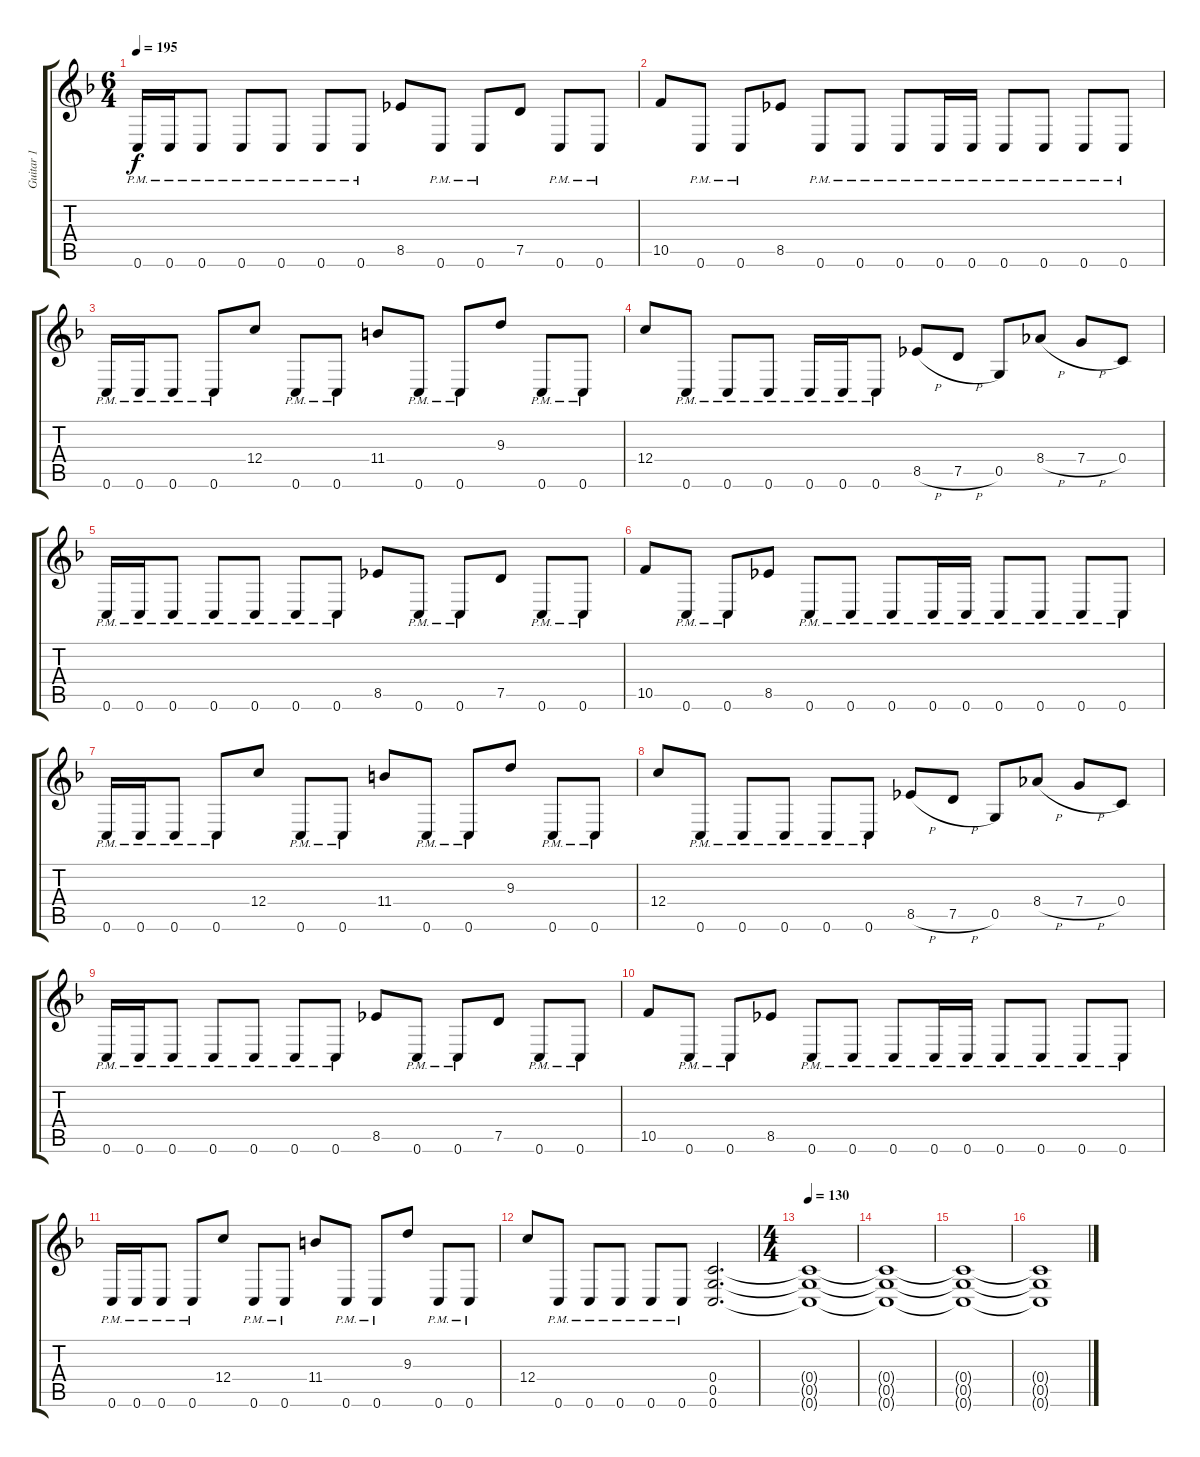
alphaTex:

\track ("Guitar 1" "Guitar 1") {instrument distortionguitar}
\staff {score tabs}
\tuning (D4 A3 F3 C3 G2 C2) {hide}
\ts (6 4)
\tempo 195
\clef g2
\ks f
0.6{pm}.16{dy f} 0.6{pm}.16 0.6{pm}.8 0.6{pm}.8 0.6{pm}.8 0.6{pm}.8 0.6{pm}.8 8.5.8 0.6{pm}.8 0.6{pm}.8 7.5.8 0.6{pm}.8 0.6{pm}.8 |
10.5.8 0.6{pm}.8 0.6{pm}.8 8.5.8 0.6{pm}.8 0.6{pm}.8 0.6{pm}.8 0.6{pm}.16 0.6{pm}.16 0.6{pm}.8 0.6{pm}.8 0.6{pm}.8 0.6{pm}.8 |
0.6{pm}.16 0.6{pm}.16 0.6{pm}.8 0.6{pm}.8 12.4.8 0.6{pm}.8 0.6{pm}.8 11.4.8 0.6{pm}.8 0.6{pm}.8 9.3.8 0.6{pm}.8 0.6{pm}.8 |
12.4.8 0.6{pm}.8 0.6{pm}.8 0.6{pm}.8 0.6{pm}.16 0.6{pm}.16 0.6{pm}.8 8.5{h}.8 7.5{h}.8 0.5.8 8.4{h}.8 7.4{h}.8 0.4.8 |
0.6{pm}.16 0.6{pm}.16 0.6{pm}.8 0.6{pm}.8 0.6{pm}.8 0.6{pm}.8 0.6{pm}.8 8.5.8 0.6{pm}.8 0.6{pm}.8 7.5.8 0.6{pm}.8 0.6{pm}.8 |
10.5.8 0.6{pm}.8 0.6{pm}.8 8.5.8 0.6{pm}.8 0.6{pm}.8 0.6{pm}.8 0.6{pm}.16 0.6{pm}.16 0.6{pm}.8 0.6{pm}.8 0.6{pm}.8 0.6{pm}.8 |
0.6{pm}.16 0.6{pm}.16 0.6{pm}.8 0.6{pm}.8 12.4.8 0.6{pm}.8 0.6{pm}.8 11.4.8 0.6{pm}.8 0.6{pm}.8 9.3.8 0.6{pm}.8 0.6{pm}.8 |
12.4.8 0.6{pm}.8 0.6{pm}.8 0.6{pm}.8 0.6{pm}.8 0.6{pm}.8 8.5{h}.8 7.5{h}.8 0.5.8 8.4{h}.8 7.4{h}.8 0.4.8 |
0.6{pm}.16 0.6{pm}.16 0.6{pm}.8 0.6{pm}.8 0.6{pm}.8 0.6{pm}.8 0.6{pm}.8 8.5.8 0.6{pm}.8 0.6{pm}.8 7.5.8 0.6{pm}.8 0.6{pm}.8 |
10.5.8 0.6{pm}.8 0.6{pm}.8 8.5.8 0.6{pm}.8 0.6{pm}.8 0.6{pm}.8 0.6{pm}.16 0.6{pm}.16 0.6{pm}.8 0.6{pm}.8 0.6{pm}.8 0.6{pm}.8 |
0.6{pm}.16 0.6{pm}.16 0.6{pm}.8 0.6{pm}.8 12.4.8 0.6{pm}.8 0.6{pm}.8 11.4.8 0.6{pm}.8 0.6{pm}.8 9.3.8 0.6{pm}.8 0.6{pm}.8 |
12.4.8 0.6{pm}.8 0.6{pm}.8 0.6{pm}.8 0.6{pm}.8 0.6{pm}.8 (0.4 0.5 0.6).2{d} |
\ts (4 4)
\tempo 130
(0.4{t} 0.5{t} 0.6{t}).1 |
(0.4{t} 0.5{t} 0.6{t}).1 |
(0.4{t} 0.5{t} 0.6{t}).1 |
(0.4{t} 0.5{t} 0.6{t}).1
